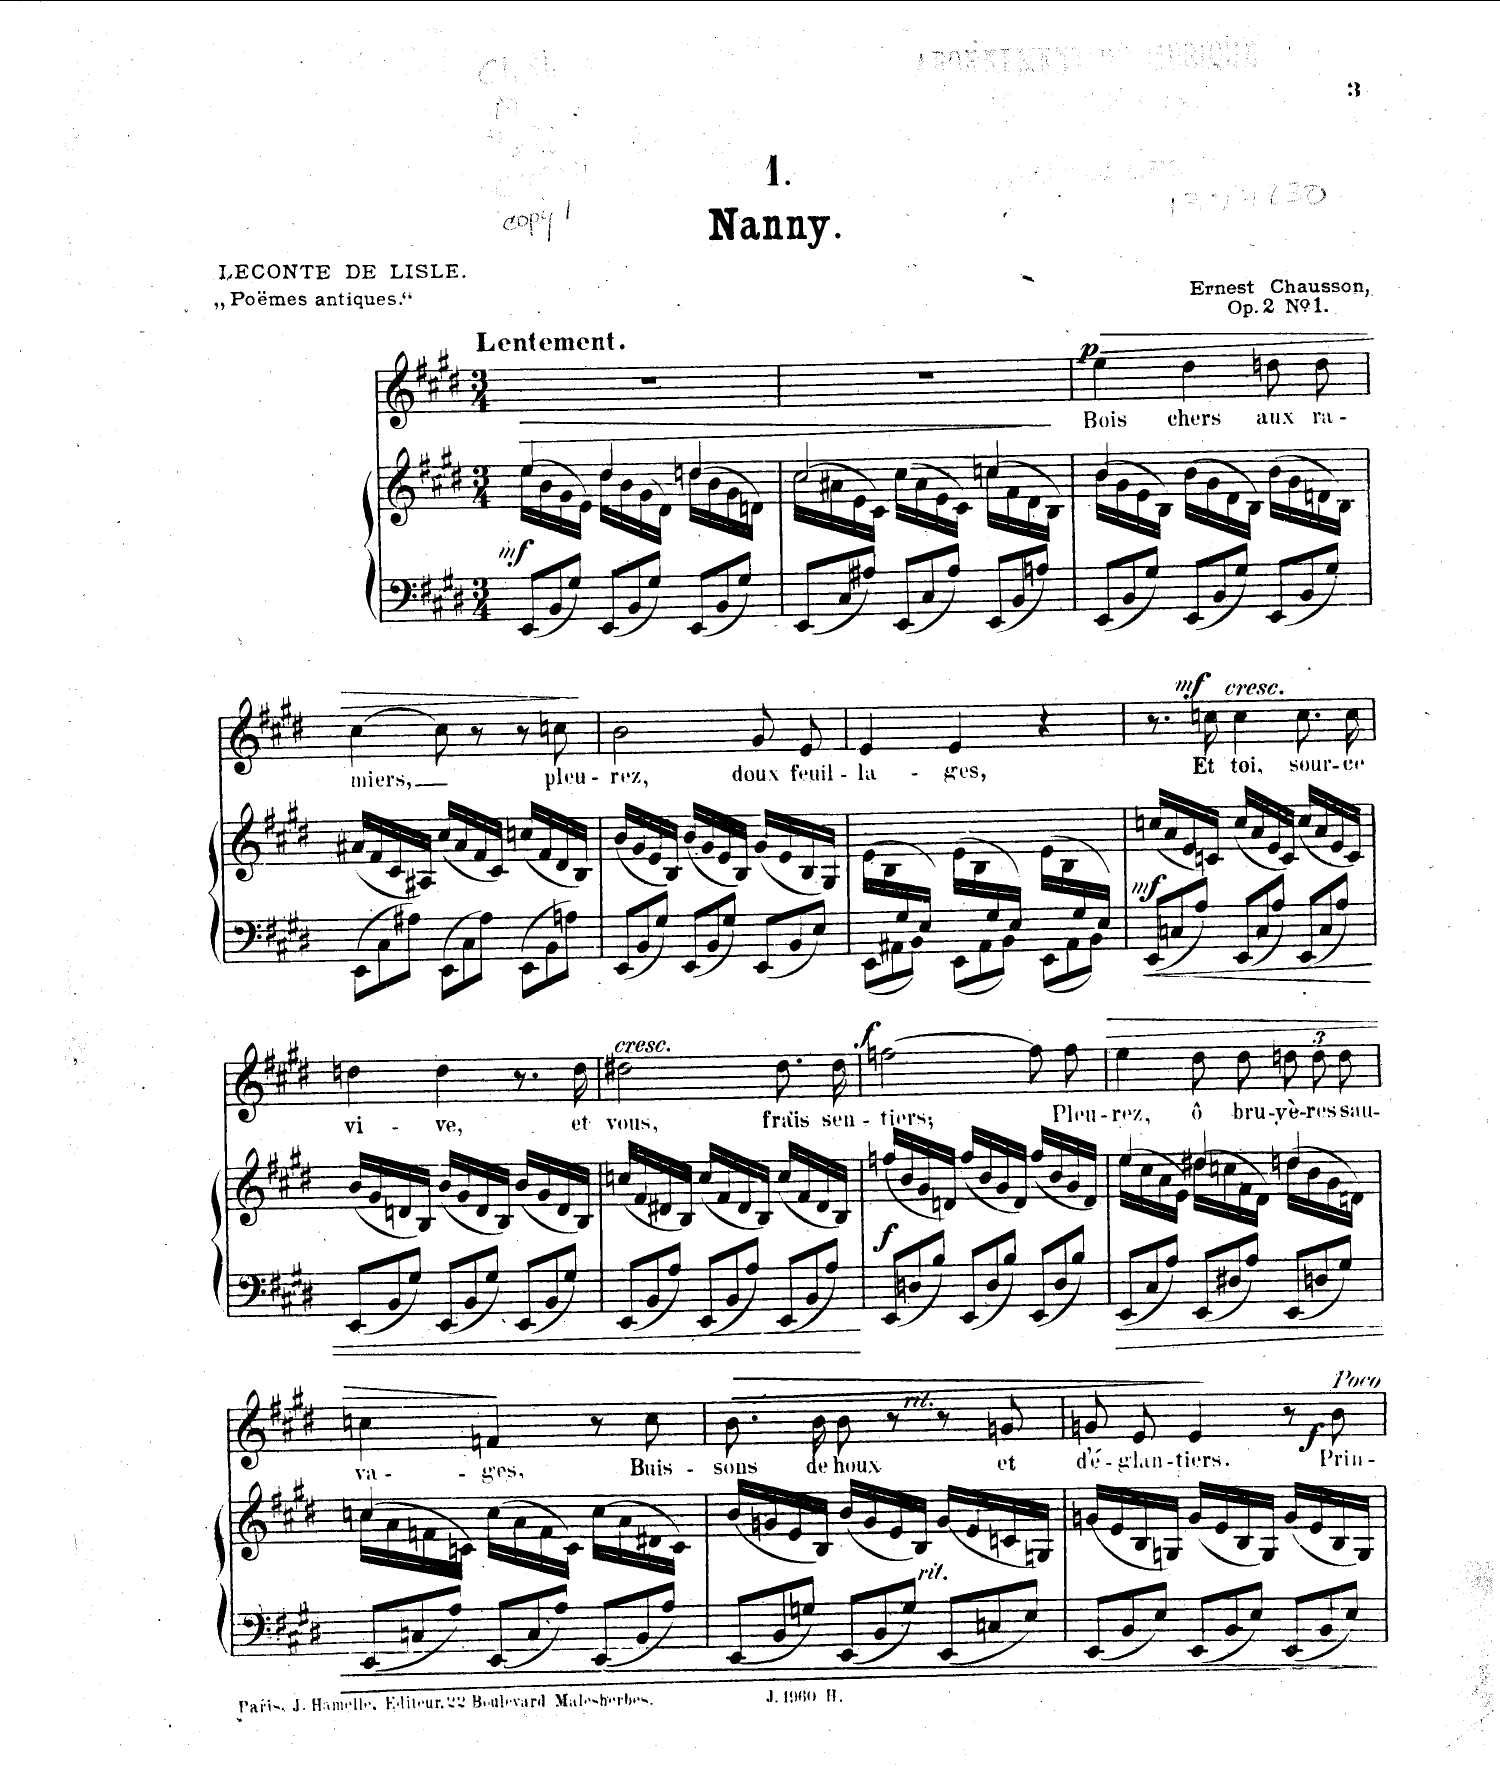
**kern	**kern	**dynam	**kern	**text	**dynam
*part2	*part2	*part2	*part1	*part1	*part1
*staff3	*staff2	*staff2/3	*staff1	*staff1	*staff1
*I"Piano	*	*	*I"Chant Voice	*	*
*I'Pno	*	*	*	*	*
*clefF4	*clefG2	*	*clefG2	*	*
*k[f#c#g#d#]	*k[f#c#g#d#]	*	*k[f#c#g#d#]	*	*
*M3/4	*M3/4	*	*M3/4	*	*
*Xbrackettup	*	*	*	*	*
=1	=1	=1	=1	=1	=1
!	!	!	!LO:TX:a:B:t=Lentement	!	!
!	!	!LO:HP:b	!	!	!
*	*^	*	*	*	*
!	!	!	!LO:DY:n=1:b	!	!	!
12EE/L	4ee/	(>16ee\LL	> mf	2.r	.	.
.	.	16b\	.	.	.	.
12BB/	.	.	.	.	.	.
.	.	16g#\	.	.	.	.
12G#/J	.	.	.	.	.	.
.	.	16e\JJ)	.	.	.	.
12EE/L	4dd#/	(>16dd#\LL	.	.	.	.
.	.	16b\	.	.	.	.
12BB/	.	.	.	.	.	.
.	.	16g#\	.	.	.	.
12G#/J	.	.	.	.	.	.
.	.	16d#\JJ)	.	.	.	.
12EE/L	4ddn/	(>16dd\LL	.	.	.	.
.	.	16b\	.	.	.	.
12BB/	.	.	.	.	.	.
.	.	16g#\	.	.	.	.
12G#/J	.	.	.	.	.	.
.	.	16dn\JJ)	.	.	.	.
=2	=2	=2	=2	=2	=2	=2
12EE/L	(2cc#/	16cc#\LL	.	2.r	.	.
.	.	16a#X\	.	.	.	.
12C#/	.	.	.	.	.	.
.	.	16e\	.	.	.	.
12A#X/J	.	.	.	.	.	.
.	.	16c#\JJ)	.	.	.	.
12EE/L	.	(>16cc#\LL	.	.	.	.
.	.	16a#\	.	.	.	.
12C#/	.	.	.	.	.	.
.	.	16e\	.	.	.	.
12A#/J	.	.	.	.	.	.
.	.	16c#\JJ)	.	.	.	.
12EE/L	4ccn/	(>16cc\LL	.	.	.	.
.	.	16f#\	.	.	.	.
12BB/	.	.	.	.	.	.
.	.	16d#\	.	.	.	.
12An/J	.	.	.	.	.	.
.	.	16B\JJ)	.	.	.	.
*	*v	*v	*	*	*	*
.	.	]	.	.	.
=3	=3	=3	=3	=3	=3
*	*^	*	*	*	*
!	!	!	!	!	!	!LO:HP:b
!	!	!	!	!	!	!LO:DY:n=1:a
12EE/L	4b/	(>16b\LL	.	4ee\	Bois	> p
.	.	16g#\	.	.	.	.
12BB/	.	.	.	.	.	.
.	.	16e\	.	.	.	.
12G#/J	.	.	.	.	.	.
.	.	16B\JJ)	.	.	.	.
12EE/L	2ryy	(>16b\LL	.	4dd#\	chers	.
.	.	16g#\	.	.	.	.
12BB/	.	.	.	.	.	.
.	.	16d#\	.	.	.	.
12G#/J	.	.	.	.	.	.
.	.	16B\JJ)	.	.	.	.
12EE/L	.	(>16b\LL	.	8ddn\L	aux	.
.	.	16g#\	.	.	.	.
12BB/	.	.	.	.	.	.
.	.	16dn\	.	8dd\J	ra-	.
12G#/J	.	.	.	.	.	.
.	.	16B\JJ)	.	.	.	.
*	*v	*v	*	*	*	*
=4	=4	=4	=4	=4	=4
12EE\L	(16a#X/LL	.	[4cc#\	-- miers,	.
.	16f#/	.	.	.	.
12C#\	.	.	.	.	.
.	16c#/	.	.	.	.
12A#X\J	.	.	.	.	.
.	16A#X/JJ)	.	.	.	.
12EE\L	(16cc#/LL	.	8cc#\]	.	.
.	16a#/	.	.	.	.
12C#\	.	.	.	.	.
.	16f#/	.	8r	.	.
12A#\J	.	.	.	.	.
.	16c#/JJ)	.	.	.	.
12EE\L	(16ccn/LL	.	8r	.	.
.	16f#/	.	.	.	.
12BB\	.	.	.	.	.
.	16d#/	.	8ccn\	pleu-	.
12An\J	.	.	.	.	.
.	16B/JJ)	.	.	.	.
.	.	.	.	.	]
=5	=5	=5	=5	=5	=5
12EE/L	(16b/LL	.	2b\	-rez,	.
.	16g#/	.	.	.	.
12BB/	.	.	.	.	.
.	16e/	.	.	.	.
12G#/J	.	.	.	.	.
.	16B/JJ)	.	.	.	.
12EE/L	(16b/LL	.	.	.	.
.	16g#/	.	.	.	.
12BB/	.	.	.	.	.
.	16e/	.	.	.	.
12G#/J	.	.	.	.	.
.	16B/JJ)	.	.	.	.
12EE/L	(16g#/LL	.	8g#/L	doux	.
.	16e/	.	.	.	.
12BB/	.	.	.	.	.
.	16B/	.	8e/J	feuil-	.
12E/J	.	.	.	.	.
.	16G#/JJ)	.	.	.	.
=6	=6	=6	=6	=6	=6
*^	*	*	*	*	*
8ryy	12EE\L	(16e\LL	.	4e/	-la-	.
.	.	16B\	.	.	.	.
.	12AA#X\	.	.	.	.	.
16G#/	.	8ryy	.	.	.	.
.	12BB\J	.	.	.	.	.
16E/JJ)	.	.	.	.	.	.
8ryy	12EE\L	(16e\LL	.	4e/	-ges,	.
.	.	16B\	.	.	.	.
.	12AA#\	.	.	.	.	.
16G#/	.	8ryy	.	.	.	.
.	12BB\J	.	.	.	.	.
16E/JJ)	.	.	.	.	.	.
8ryy	12EE\L	(16e\LL	.	4r	.	.
.	.	16B\	.	.	.	.
.	12AA#\	.	.	.	.	.
16G#/	.	8ryy	.	.	.	.
.	12BB\J	.	.	.	.	.
16E/JJ)	.	.	.	.	.	.
*v	*v	*	*	*	*	*
=7	=7	=7	=7	=7	=7
!	!	!LO:DY:b	!	!	!
12EE/L	(16ccn/LL	mf	8.r	.	.
.	16a/	.	.	.	.
12Cn/	.	.	.	.	.
.	16e/	.	.	.	.
12A/J	.	.	.	.	.
!	!	!	!	!	!LO:DY:a
.	16cn/JJ)	.	16ccn\	Et	mf
!	!	!	!LO:TX:a:i:t=cresc.	!	!
12EE/L	(16cc/LL	.	4cc\	toi,	.
.	16a/	.	.	.	.
12C/	.	.	.	.	.
.	16e/	.	.	.	.
12A/J	.	.	.	.	.
.	16c/JJ)	.	.	.	.
12EE/L	(16cc/LL	.	8.cc\L	sour-	.
.	16a/	.	.	.	.
12C/	.	.	.	.	.
.	16e/	.	.	.	.
12A/J	.	.	.	.	.
.	16c/JJ)	.	16cc\Jk	-ce	.
=8	=8	=8	=8	=8	=8
12EE/L	(16b/LL	.	4ddn\	vi-	.
.	16g#/	.	.	.	.
12BB/	.	.	.	.	.
.	16dn/	.	.	.	.
12G#/J	.	.	.	.	.
.	16B/JJ)	.	.	.	.
12EE/L	(16b/LL	.	4dd\	-ve,	.
.	16g#/	.	.	.	.
12BB/	.	.	.	.	.
.	16d/	.	.	.	.
12G#/J	.	.	.	.	.
.	16B/JJ)	.	.	.	.
12EE/L	(16b/LL	.	8.r	.	.
.	16g#/	.	.	.	.
12BB/	.	.	.	.	.
.	16d/	.	.	.	.
12G#/J	.	.	.	.	.
.	16B/JJ)	.	16dd\	et	.
=9	=9	=9	=9	=9	=9
!	!	!	!LO:TX:a:i:t=cresc.	!	!
12EE/L	(16ccn/LL	.	2dd#X\	vous,	.
.	16f#/	.	.	.	.
12BB/	.	.	.	.	.
.	16d#X/	.	.	.	.
12A/J	.	.	.	.	.
.	16B/JJ)	.	.	.	.
12EE/L	(16cc/LL	.	.	.	.
.	16f#/	.	.	.	.
12BB/	.	.	.	.	.
.	16d#/	.	.	.	.
12A/J	.	.	.	.	.
.	16B/JJ)	.	.	.	.
12EE/L	(16cc/LL	.	8.dd#\L	frais	.
.	16f#/	.	.	.	.
12BB/	.	.	.	.	.
.	16d#/	.	.	.	.
12A/J	.	.	.	.	.
.	16B/JJ)	.	16dd#\Jk	sen-	.
=10	=10	=10	=10	=10	=10
!	!	!LO:DY:b	!	!	!LO:DY:a
12EE/L	(16ffn/LL	f	[2ffn\	-tiers,	f
.	16b/	.	.	.	.
12Dn/	.	.	.	.	.
.	16g#/	.	.	.	.
12B/J	.	.	.	.	.
.	16dn/JJ)	.	.	.	.
12EE/L	(16ff/LL	.	.	.	.
.	16b/	.	.	.	.
12D/	.	.	.	.	.
.	16g#/	.	.	.	.
12B/J	.	.	.	.	.
.	16d/JJ)	.	.	.	.
12EE/L	(16ff/LL	.	8ff\L]	.	.
.	16b/	.	.	.	.
12D/	.	.	.	.	.
.	16g#/	.	8ff\J	Pleu-	.
12B/J	.	.	.	.	.
.	16d/JJ)	.	.	.	.
=11	=11	=11	=11	=11	=11
*	*^	*	*	*	*
!	!	!	!	!	!	!LO:HP:b
12EE/L	4ee/	(>16ee\LL	.	4ee\	-rez,	>
.	.	16cc#\	.	.	.	.
12C#/	.	.	.	.	.	.
.	.	16a\	.	.	.	.
12A/J	.	.	.	.	.	.
.	.	16e\JJ)	.	.	.	.
12EE/L	4dd#X/	(>16dd#X\LL	.	8dd#\L	ô	.
.	.	16ccn\	.	.	.	.
12D#X/	.	.	.	.	.	.
.	.	16f#\	.	8dd#\J	bru-	.
12A/J	.	.	.	.	.	.
.	.	16d#\JJ)	.	.	.	.
12EE/L	4ddn/	(>16dd\LL	.	12ddn\L	-yè-	.
.	.	16b\	.	.	.	.
12Dn/	.	.	.	12dd\	-res	.
.	.	16g#\	.	.	.	.
12G#/J	.	.	.	12dd\J	sau-	.
.	.	16dn\JJ)	.	.	.	.
=12	=12	=12	=12	=12	=12	=12
12EE/L	4ccn/	(>16cc\LL	.	4ccn\	-- va-	.
.	.	16a\	.	.	.	.
12Cn/	.	.	.	.	.	.
.	.	16fn\	.	.	.	.
12A/J	.	.	.	.	.	.
.	.	16cn\JJ)	.	.	.	.
12EE/L	2ryy	(>16cc\LL	.	4fn/	-ges,	]
.	.	16a\	.	.	.	.
12C/	.	.	.	.	.	.
.	.	16f\	.	.	.	.
12A/J	.	.	.	.	.	.
.	.	16c\JJ)	.	.	.	.
12EE/L	.	(>16cc\LL	.	8r	.	.
.	.	16a\	.	.	.	.
12BB/	.	.	.	.	.	.
!	!	!	!	!	!	!LO:HP:b
.	.	16d#X\	.	8cc\	Buis-	>
12A/J	.	.	.	.	.	.
.	.	16c\JJ)	.	.	.	.
*	*v	*v	*	*	*	*
=13	=13	=13	=13	=13	=13
12EE/L	(16b/LL	.	8.b\L	-sons	.
.	16gn/	.	.	.	.
12BB/	.	.	.	.	.
.	16e/	.	.	.	.
12Gn/J	.	.	.	.	.
.	16B/JJ)	.	16b\Jk	de	.
12EE/L	(16b/LL	.	8b\	houx	.
.	16g/	.	.	.	.
!LO:TX:i:t=rit.	!	!	!	!	!
12BB/	.	.	.	.	.
!	!	!	!LO:TX:i:t=rit.	!	!
.	16e/	.	8r	.	.
12G/J	.	.	.	.	.
.	16B/JJ)	.	.	.	.
12EE/L	(16g/LL	.	8r	.	.
.	16e/	.	.	.	.
12Cn/	.	.	.	.	.
.	16cn/	.	8gn/	et	.
12E/J	.	.	.	.	.
.	16Gn/JJ)	.	.	.	.
=14	=14	=14	=14	=14	=14
12EE/L	(16gn/LL	.	8gn/L	d'é-	.
.	16e/	.	.	.	.
12BB/	.	.	.	.	.
.	16B/	.	8e/J	-glan-	.
12E/J	.	.	.	.	.
.	16Gn/JJ)	.	.	.	.
12EE/L	(16g/LL	.	4e/	-tiers.	]
.	16e/	.	.	.	.
12BB/	.	.	.	.	.
.	16B/	.	.	.	.
12E/J	.	.	.	.	.
.	16G/JJ)	.	.	.	.
12EE/L	(16g/LL	.	8r	.	.
.	16e/	.	.	.	.
12BB/	.	.	.	.	.
!	!	!	!LO:TX:i:t=Poco	!	!
!	!	!	!	!	!LO:DY:a
.	16B/	.	8b\	Prin-	f
12E/J	.	.	.	.	.
.	16G/JJ)	.	.	.	.
=	=	=	=	=	=
*-	*-	*-	*-	*-	*-
